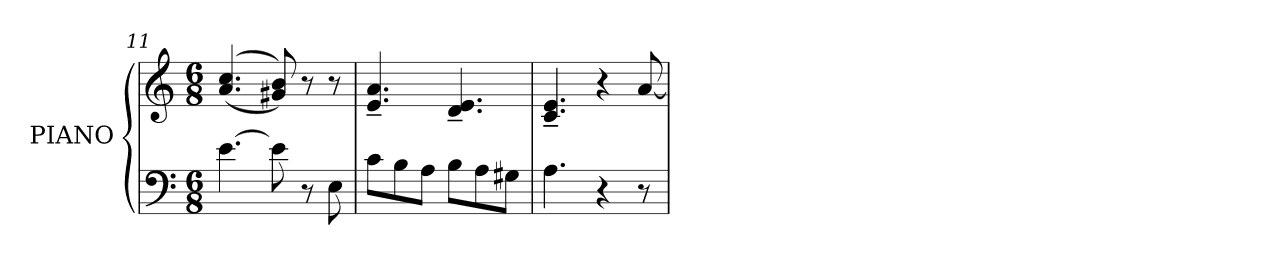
**kern	**kern
*part1	*part1
*staff2	*staff1
*I"PIANO	*
*I'Pno.	*
*clefF4	*clefG2
*k[]	*k[]
*M6/8	*M6/8
=11	=11
[4.e\	(<(>4.a/ 4.cc/
8e\]	8g#X/ 8b/))
8r	8r
8E\	8r
=12	=12
8c\L	4.e/~ 4.a/~
8B\	.
8A\J	.
8B\L	4.d/~ 4.e/~
8A\	.
8G#X\J	.
=13	=13
4.A\	4.c/~ 4.e/~
4r	4r
8r	[8a/
=	=
*-	*-
